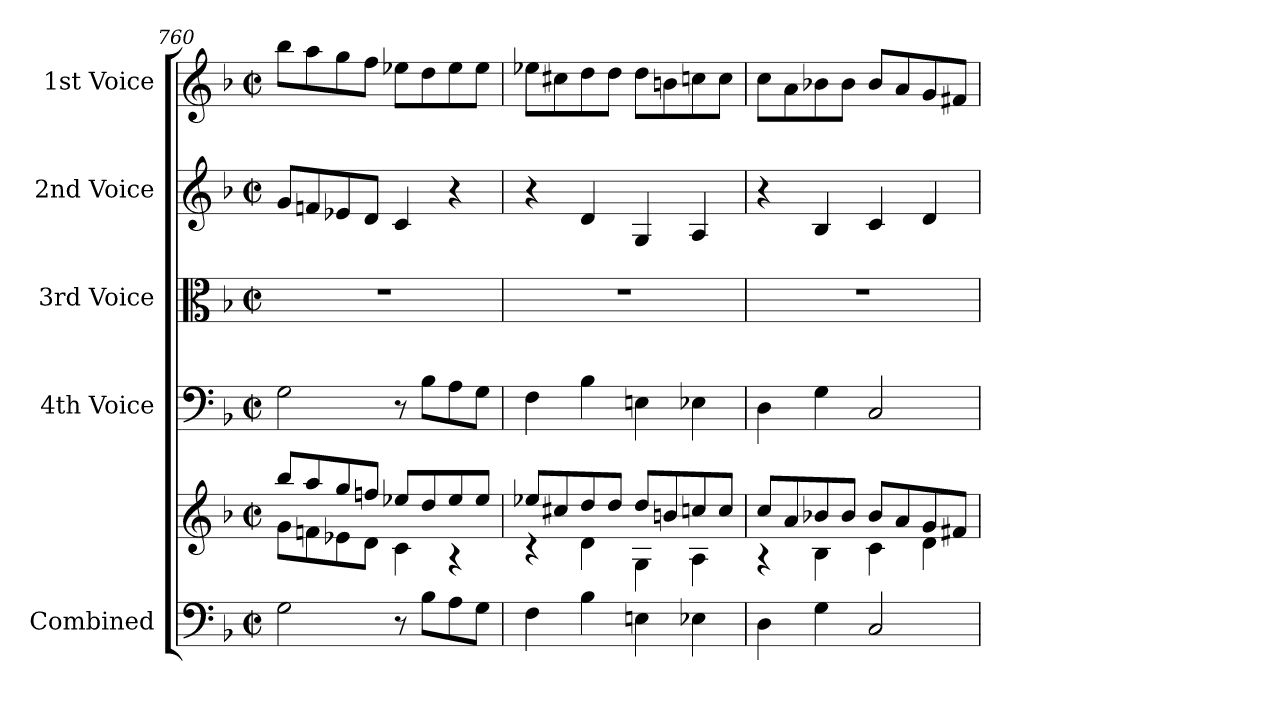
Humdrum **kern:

**kern	**kern	**kern	**kern	**kern	**kern
*part5	*part5	*part4	*part3	*part2	*part1
*staff6	*staff5	*staff4	*staff3	*staff2	*staff1
*I"Combined	*	*I"4th Voice	*I"3rd Voice	*I"2nd Voice	*I"1st Voice
!!LO:LB:g=z
*clefF4	*clefG2	*clefF4	*clefC3	*clefG2	*clefG2
*k[b-]	*k[b-]	*k[b-]	*k[b-]	*k[b-]	*k[b-]
*M2/2	*M2/2	*M2/2	*M2/2	*M2/2	*M2/2
*met(c|)	*met(c|)	*met(c|)	*met(c|)	*met(c|)	*met(c|)
=760	=760	=760	=760	=760	=760
*	*^	*	*	*	*
2G\	8bb-/L	8g\L	2G\	1r	8g/L	8bb-\L
.	8aa/	8fn\	.	.	8fn/	8aa\
.	8gg/	8e-X\	.	.	8e-X/	8gg\
.	8ffn/J	8d\J	.	.	8d/J	8ff\J
8r	8ee-X/L	4c\	8r	.	4c/	8ee-X\L
8B-\L	8dd/	.	8B-\L	.	.	8dd\
8A\	8ee-/	4r	8A\	.	4r	8ee-\
8G\J	8ee-/J	.	8G\J	.	.	8ee-\J
=761	=761	=761	=761	=761	=761	=761
4F\	8ee-X/L	4r	4F\	1r	4r	8ee-X\L
.	8cc#X/	.	.	.	.	8cc#X\
4B-\	8dd/	4d\	4B-\	.	4d/	8dd\
.	8dd/J	.	.	.	.	8dd\J
4En\	8dd/L	4G\	4En\	.	4G/	8dd\L
.	8bn/	.	.	.	.	8bn\
4E-X\	8ccn/	4A\	4E-X\	.	4A/	8ccn\
.	8cc/J	.	.	.	.	8cc\J
=762	=762	=762	=762	=762	=762	=762
4D\	8cc/L	4r	4D\	1r	4r	8cc\L
.	8a/	.	.	.	.	8a\
4G\	8b-X/	4B-\	4G\	.	4B-/	8b-X\
.	8b-/J	.	.	.	.	8b-\J
2C/	8b-/L	4c\	2C/	.	4c/	8b-/L
.	8a/	.	.	.	.	8a/
.	8g/	4d\	.	.	4d/	8g/
.	8f#X/J	.	.	.	.	8f#X/J
*	*v	*v	*	*	*	*
=	=	=	=	=	=
*-	*-	*-	*-	*-	*-
